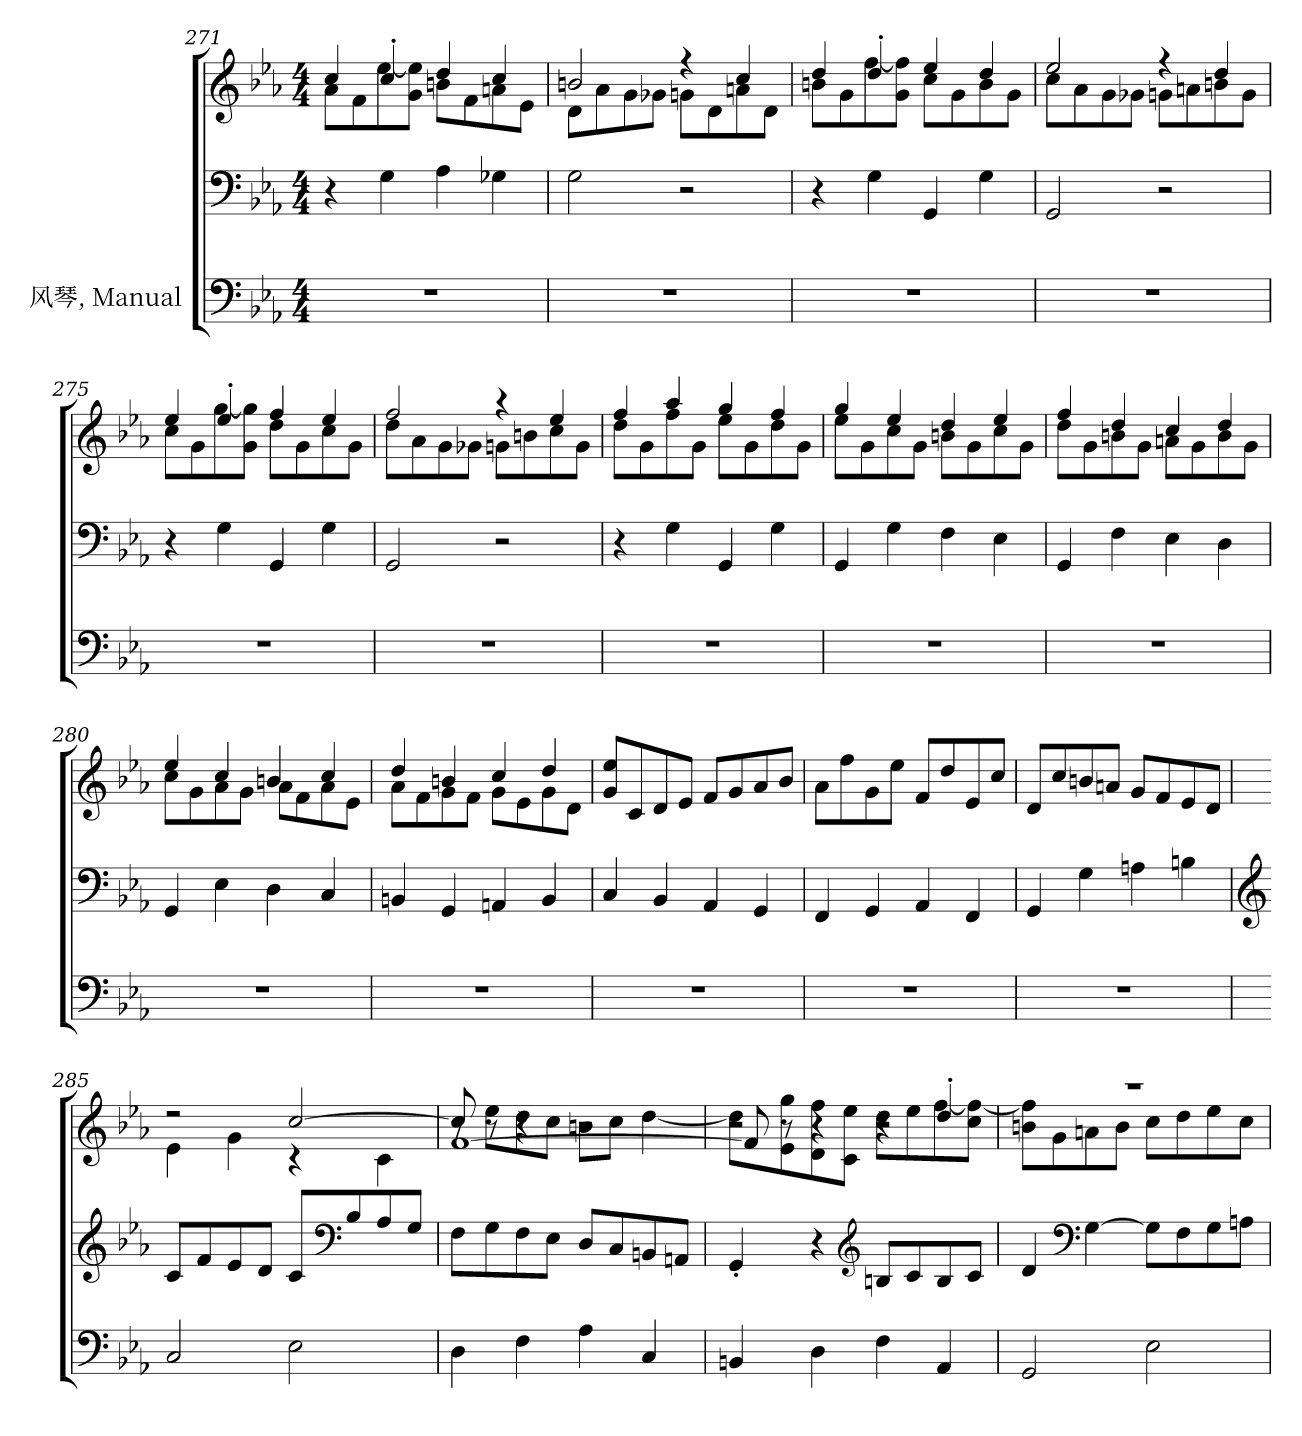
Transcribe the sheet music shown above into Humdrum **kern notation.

**kern	**kern	**kern
*part1	*part1	*part1
*staff3	*staff2	*staff1
*I"风琴, Manual	*	*
*clefF4	*clefF4	*clefG2
*k[b-e-a-]	*k[b-e-a-]	*k[b-e-a-]
*M4/4	*M4/4	*M4/4
=271	=271	=271
*	*	*^
1r	4r	4cc/	8a-\L
.	.	.	8f\
.	4G\	4cc'/	[8ee-\
.	.	.	8g\ 8ee-\]J
.	4A-\	4dd/	8bn\L
.	.	.	8f\
.	4G-X\	4cc/	8an\
.	.	.	8e-\J
!!LO:PB:g=z	!!
=272	=272	=272	=272
1r	2G\	2bn/	8d\L
.	.	.	8a-\
.	.	.	8g\
.	.	.	8g-X\J
.	2r	4r	8gn\L
.	.	.	8d\
.	.	4cc/	8an\
.	.	.	8d\J
=273	=273	=273	=273
1r	4r	4dd/	8bn\L
.	.	.	8g\
.	4G\	4dd'/	[8ff\
.	.	.	8g\ 8ff\]J
.	4GG/	4ee-/	8cc\L
.	.	.	8g\
.	4G\	4dd/	8b\
.	.	.	8g\J
=274	=274	=274	=274
1r	2GG/	2ee-/	8cc\L
.	.	.	8a-\
.	.	.	8g\
.	.	.	8g-X\J
.	2r	4r	8gn\L
.	.	.	8an\
.	.	4dd/	8bn\
.	.	.	8g\J
=275	=275	=275	=275
1r	4r	4ee-/	8cc\L
.	.	.	8g\
.	4G\	4ee-'/	[8gg\
.	.	.	8g\ 8gg\]J
.	4GG/	4ff/	8dd\L
.	.	.	8g\
.	4G\	4ee-/	8cc\
.	.	.	8g\J
!!LO:LB:g=z	!!
=276	=276	=276	=276
1r	2GG/	2ff/	8dd\L
.	.	.	8a-\
.	.	.	8g\
.	.	.	8g-X\J
.	2r	4r	8gn\L
.	.	.	8bn\
.	.	4ee-/	8cc\
.	.	.	8g\J
=277	=277	=277	=277
1r	4r	4ff/	8dd\L
.	.	.	8g\
.	4G\	4aa-/	8ff\
.	.	.	8g\J
.	4GG/	4gg/	8ee-\L
.	.	.	8g\
.	4G\	4ff/	8dd\
.	.	.	8g\J
=278	=278	=278	=278
1r	4GG/	4gg/	8ee-\L
.	.	.	8g\
.	4G\	4ee-/	8cc\
.	.	.	8g\J
.	4F\	4dd/	8bn\L
.	.	.	8g\
.	4E-\	4ee-/	8cc\
.	.	.	8g\J
=279	=279	=279	=279
1r	4GG/	4ff/	8dd\L
.	.	.	8g\
.	4F\	4dd/	8bn\
.	.	.	8g\J
.	4E-\	4cc/	8an\L
.	.	.	8g\
.	4D\	4dd/	8b\
.	.	.	8g\J
!!LO:LB:g=z	!!
=280	=280	=280	=280
1r	4GG/	4ee-/	8cc\L
.	.	.	8g\
.	4E-\	4cc/	8a-\
.	.	.	8g\J
.	4D\	4bn/	8a-\L
.	.	.	8f\
.	4C/	4cc/	8a-\
.	.	.	8e-\J
=281	=281	=281	=281
1r	4BBn/	4dd/	8a-\L
.	.	.	8f\
.	4GG/	4bn/	8g\
.	.	.	8f\J
.	4AAn/	4cc/	8g\L
.	.	.	8e-\
.	4BB/	4dd/	8g\
.	.	.	8d\J
*	*	*v	*v
=282	=282	=282
1r	4C/	8g/ 8ee-/L
.	.	8c/
.	4BB-/	8d/
.	.	8e-/J
.	4AA-/	8f/L
.	.	8g/
.	4GG/	8a-/
.	.	8b-/J
=283	=283	=283
1r	4FF/	8a-\L
.	.	8ff\
.	4GG/	8g\
.	.	8ee-\J
.	4AA-/	8f/L
.	.	8dd/
.	4FF/	8e-/
.	.	8cc/J
!!LO:LB:g=z
=284	=284	=284
1r	4GG/	8d/L
.	.	8cc/
.	4G\	8bn/
.	.	8an/J
.	4An\	8g/L
.	.	8f/
.	4Bn\	8e-/
.	.	8d/J
=285	=285	=285
*	*clefG2	*
*	*	*^
2C/	8c/L	2r	4e-\
.	8f/	.	.
.	8e-/	.	4g\
.	8d/J	.	.
2E-\	8c/L	[2cc/	4r
*	*clefF4	*	*
.	8B-/	.	.
.	8A-/	.	4c\
.	8G/J	.	.
=286	=286	=286	=286
*	*	*	*^
4D\	8F\L	8cc/]	8r	[1f
.	8G\	8r	8ee-\L	.
4F\	8F\	4r	8dd\	.
.	8E-\J	.	8cc\J	.
4A-\	8D/L	2r	8bn\L	.
.	8C/	.	8cc\J	.
4C/	8BBn/	.	[4dd\	.
.	8AAn/J	.	.	.
!!LO:PB:g=z	!!	!!
=287	=287	=287	=287	=287
4BBn/	4GG'/	2r	8dd\L]	8f/]
.	.	.	8e-\ 8gg\	8r
4D\	4r	.	8d\ 8ff\	4r
.	.	.	8c\ 8ee-\J	.
*	*clefG2	*	*	*
4F\	8Bn/L	4r	8dd\L	2r
.	8c/	.	8ee-\	.
4AA-/	8B/	4dd'/	[8ff\	.
.	8c/J	.	8cc\ 8ff\_J	.
*	*	*	*v	*v
=288	=288	=288	=288
2GG/	4d/	1r	8bn\ 8ff\]L
.	.	.	8g\
*	*clefF4	*	*
.	[4G\	.	8an\
.	.	.	8b\J
2E-\	8G\L]	.	8cc\L
.	8F\	.	8dd\
.	8G\	.	8ee-\
.	8An\J	.	8cc\J
*	*	*v	*v
=	=	=
*-	*-	*-
